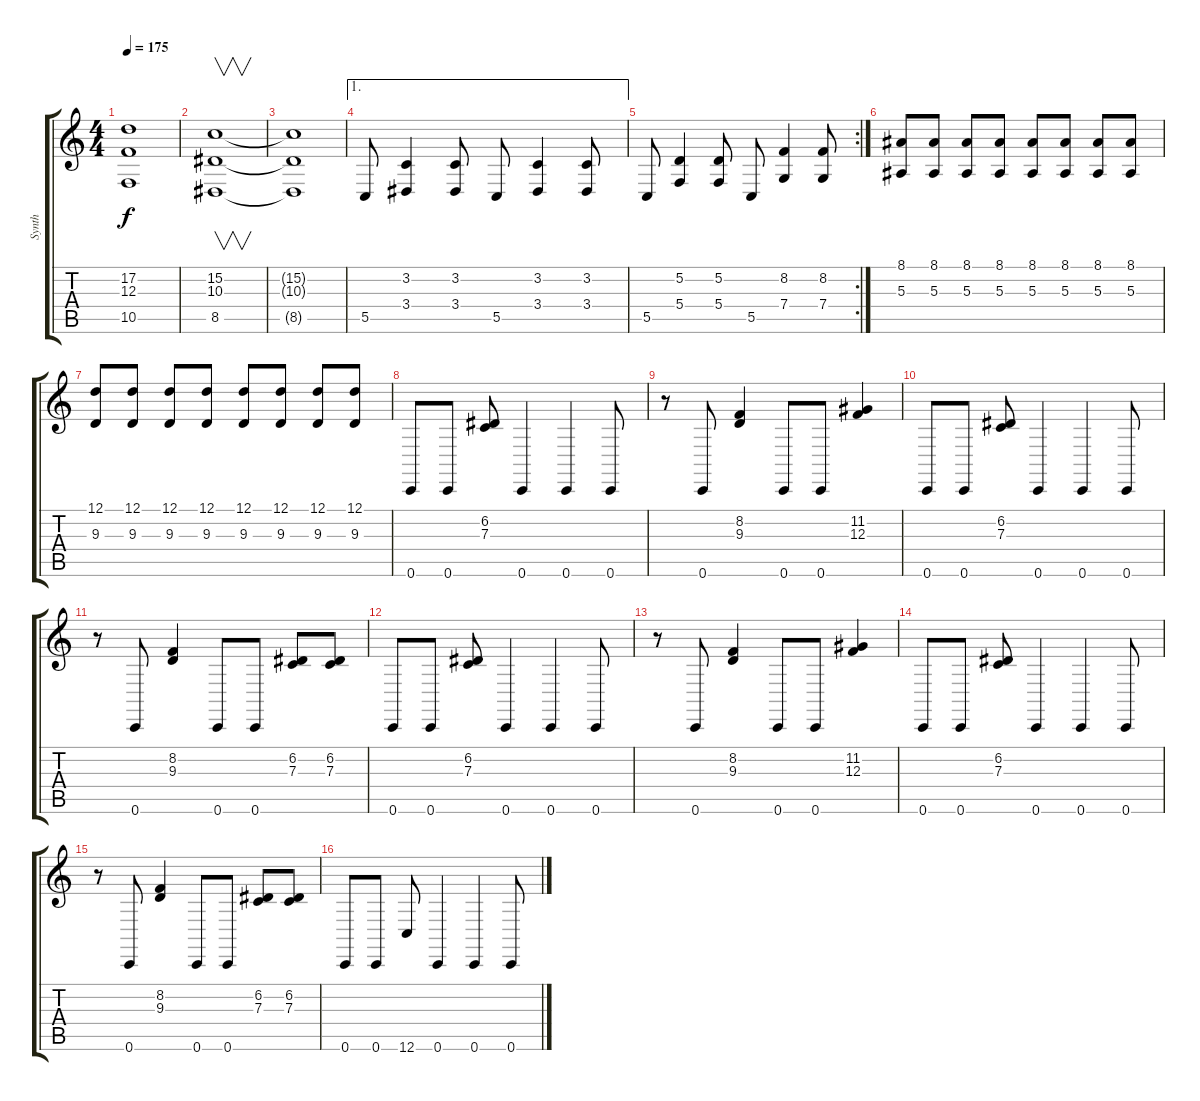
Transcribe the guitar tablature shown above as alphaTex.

\track ("Synth" "Synth") {instrument lead2sawtooth}
\staff {score tabs}
\tuning (D4 A3 F3 C3 G2 C2) {hide}
\ts (4 4)
\tempo 175
\clef g2
\ks c
(17.2{t} 12.3{t} 10.5{t}).1{dy f} |
(15.2 10.3 8.5).1{v} |
(15.2{t} 10.3{t} 8.5{t}).1 |
\ae 1
5.5.8 (3.2 3.4).4 (3.2 3.4).8 5.5.8 (3.2 3.4).4 (3.2 3.4).8 |
\rc 2
5.5.8 (5.2 5.4).4 (5.2 5.4).8 5.5.8 (8.2 7.4).4 (8.2 7.4).8 |
(8.1 5.3).8 (8.1 5.3).8 (8.1 5.3).8 (8.1 5.3).8 (8.1 5.3).8 (8.1 5.3).8 (8.1 5.3).8 (8.1 5.3).8 |
(12.1 9.3).8 (12.1 9.3).8 (12.1 9.3).8 (12.1 9.3).8 (12.1 9.3).8 (12.1 9.3).8 (12.1 9.3).8 (12.1 9.3).8 |
0.6.8 0.6.8 (6.2 7.3).8 0.6.4 0.6.4 0.6.8 |
r.8 0.6.8 (8.2 9.3).4 0.6.8 0.6.8 (11.2 12.3).4 |
0.6.8 0.6.8 (6.2 7.3).8 0.6.4 0.6.4 0.6.8 |
r.8 0.6.8 (8.2 9.3).4 0.6.8 0.6.8 (6.2 7.3).8 (6.2 7.3).8 |
0.6.8 0.6.8 (6.2 7.3).8 0.6.4 0.6.4 0.6.8 |
r.8 0.6.8 (8.2 9.3).4 0.6.8 0.6.8 (11.2 12.3).4 |
0.6.8 0.6.8 (6.2 7.3).8 0.6.4 0.6.4 0.6.8 |
r.8 0.6.8 (8.2 9.3).4 0.6.8 0.6.8 (6.2 7.3).8 (6.2 7.3).8 |
0.6.8 0.6.8 12.6.8 0.6.4 0.6.4 0.6.8
